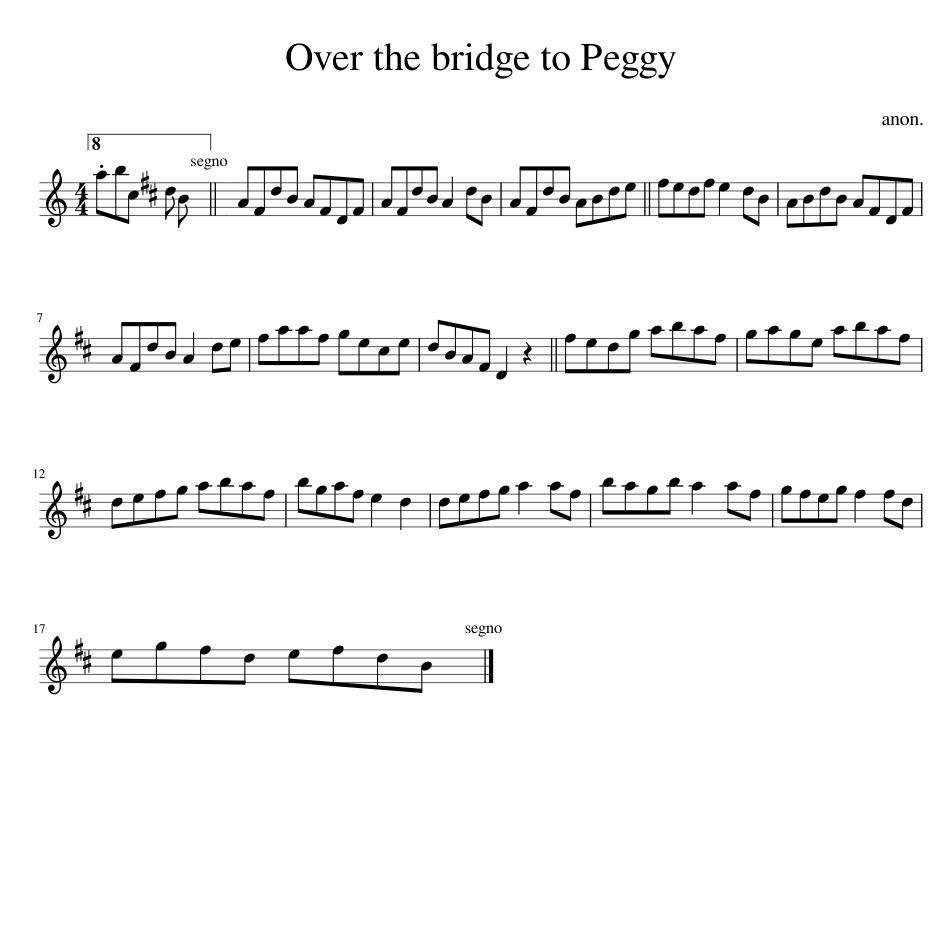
X:1
L:1/8
M:4/4
I:linebreak $
K:C
V:1 treble
V:1
 .abc d B || A^FdB AFDF | A^FdB A2 dB | A^FdB ABde || ^fedf e2 dB | %5
 ABdB A^FDF |$ A^FdB A2 de | ^faaf ge^ce | dBA^F D2 z2 || ^fedg abaf | %10
 gage aba^f |$ de^fg abaf | bga^f e2 d2 | de^fg a2 af | bagb a2 a^f | %15
 g^feg f2 fd |$ eg^fd efdB |] %17
